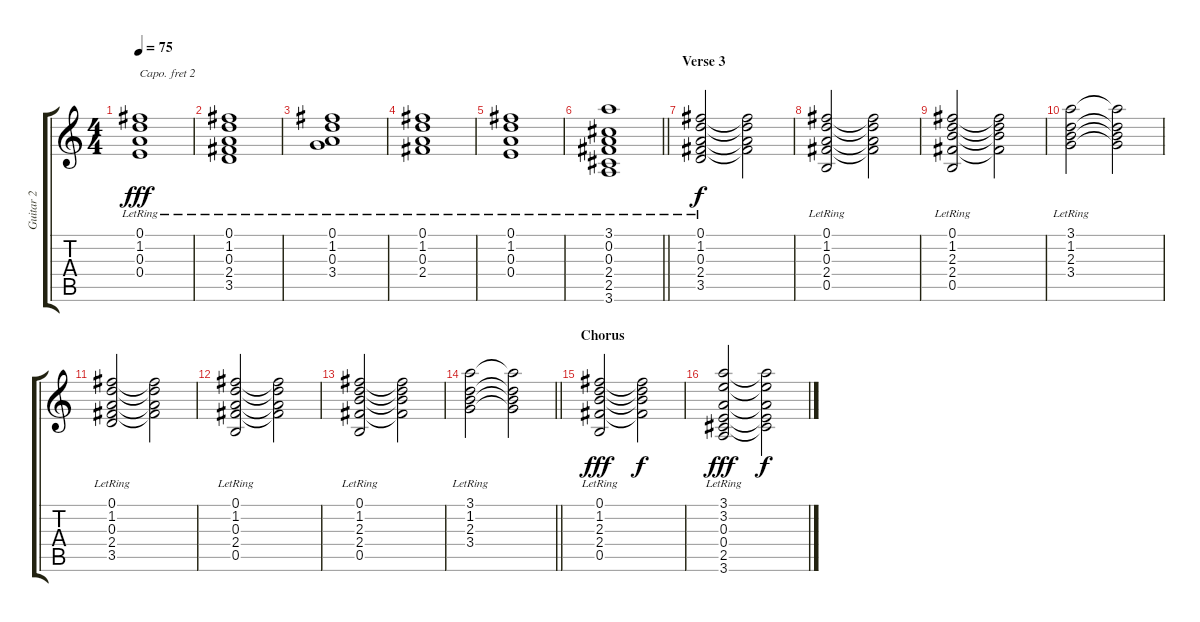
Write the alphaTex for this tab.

\track ("Guitar 2" "Guitar 2") {instrument acousticguitarsteel}
\staff {score tabs}
\capo 2
\tuning (E4 B3 G3 D3 A2 E2) {hide}
\ts (4 4)
\tempo 75
\clef g2
\ks c
(0.1{lr} 1.2{lr} 0.3{lr} 0.4{lr}).1{dy fff} |
(0.1{lr} 1.2{lr} 0.3{lr} 2.4{lr} 3.5{lr}).1 |
(0.1{lr} 1.2{lr} 0.3{lr} 3.4{lr}).1 |
(0.1{lr} 1.2{lr} 0.3{lr} 2.4{lr}).1 |
(0.1{lr} 1.2{lr} 0.3{lr} 0.4{lr}).1 |
\barLineRight lightlight
(3.1{lr} 0.2{lr} 0.3{lr} 2.4{lr} 2.5{lr} 3.6{lr}).1 |
\section ("" "Verse 3")
(0.1{lr} 1.2{lr} 0.3{lr} 2.4{lr} 3.5{lr}).2{dy f} (0.1{t} 1.2{t} 0.3{t} 2.4{t}).2 |
(0.1{lr} 1.2{lr} 0.3{lr} 2.4{lr} 0.5{lr}).2 (0.1{t} 1.2{t} 0.3{t} 2.4{t}).2 |
(0.1{lr} 1.2{lr} 2.3{lr} 2.4{lr} 0.5{lr}).2 (0.1{t} 1.2{t} 2.3{t} 2.4{t}).2 |
(3.1{lr} 1.2{lr} 2.3{lr} 3.4{lr}).2 (3.1{t} 1.2{t} 2.3{t} 3.4{t}).2 |
(0.1{lr} 1.2{lr} 0.3{lr} 2.4{lr} 3.5{lr}).2 (0.1{t} 1.2{t} 0.3{t} 2.4{t}).2 |
(0.1{lr} 1.2{lr} 0.3{lr} 2.4{lr} 0.5{lr}).2 (0.1{t} 1.2{t} 0.3{t} 2.4{t}).2 |
(0.1{lr} 1.2{lr} 2.3{lr} 2.4{lr} 0.5{lr}).2 (0.1{t} 1.2{t} 2.3{t} 2.4{t}).2 |
\barLineRight lightlight
(3.1{lr} 1.2{lr} 2.3{lr} 3.4{lr}).2 (3.1{t} 1.2{t} 2.3{t} 3.4{t}).2 |
\section ("" "Chorus")
(0.1{lr} 1.2{lr} 2.3{lr} 2.4{lr} 0.5{lr}).2{dy fff} (0.1{t} 1.2{t} 2.3{t} 2.4{t}).2{dy f} |
(3.1{lr} 3.2{lr} 0.3{lr} 0.4{lr} 2.5{lr} 3.6{lr}).2{dy fff} (3.1{t} 3.2{t} 0.3{t} 0.4{t} 2.5{t}).2{dy f}
